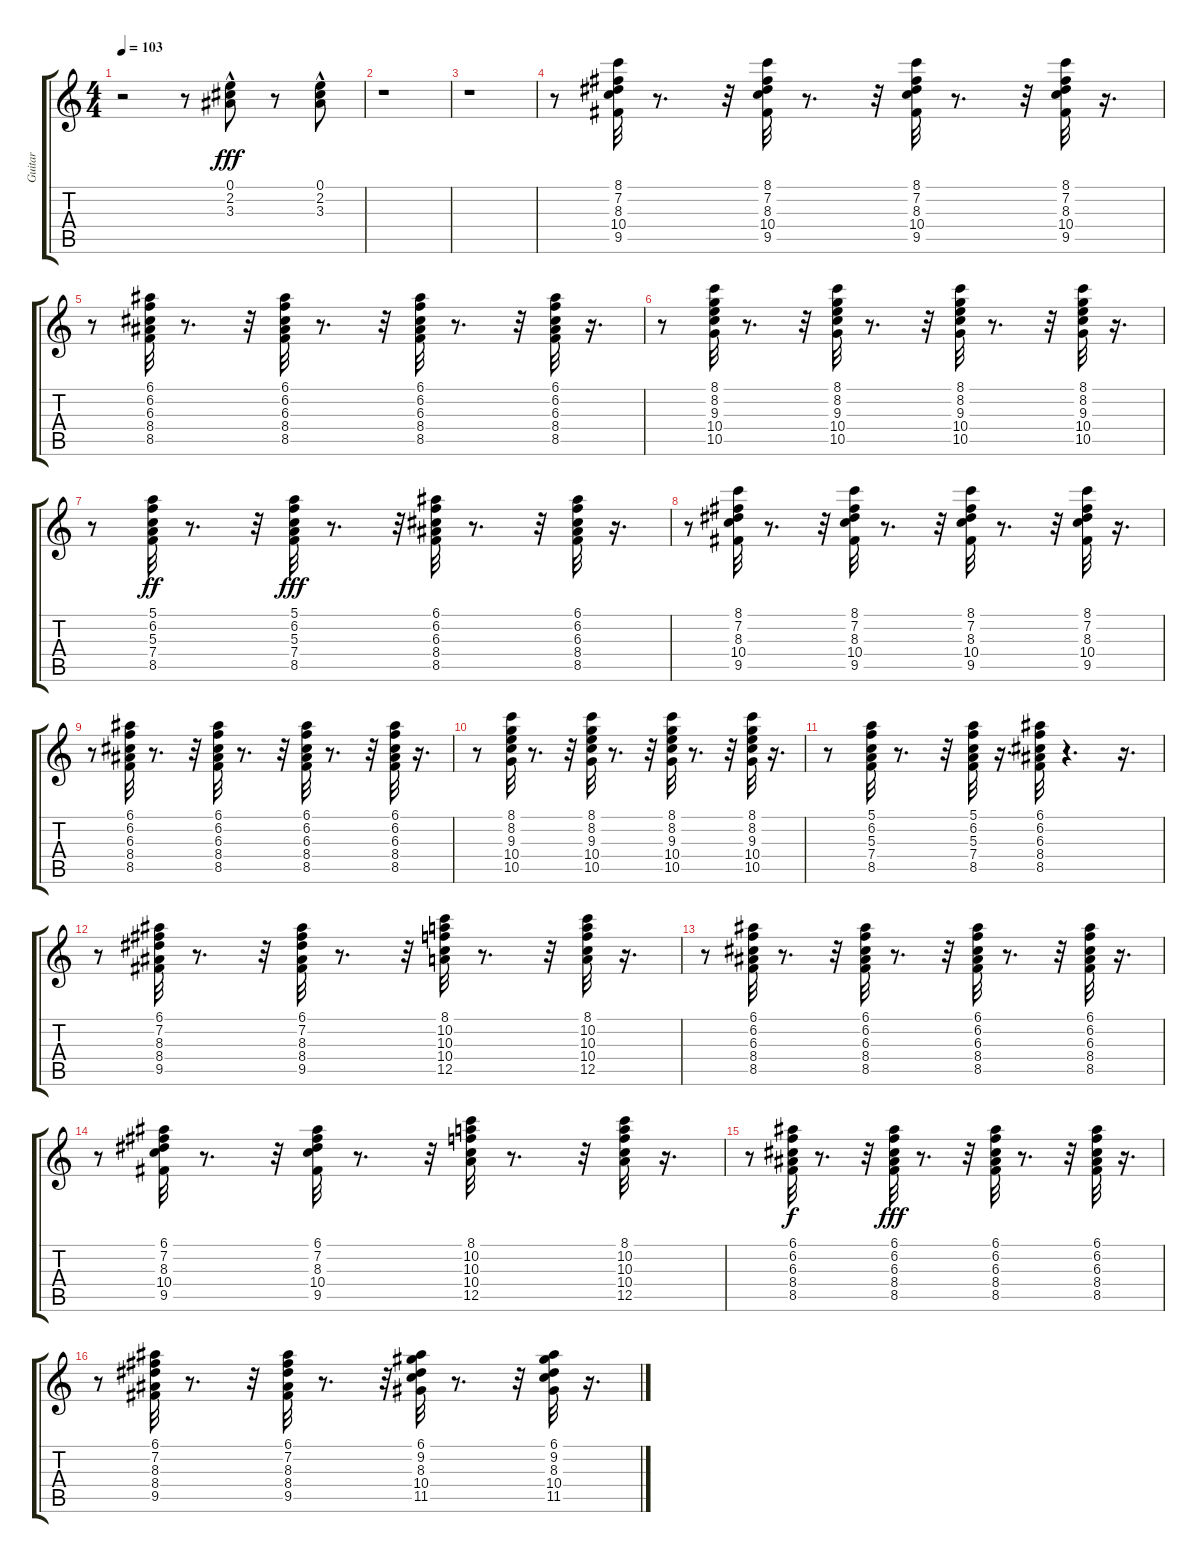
\track ("Guitar" "Guitar") {instrument acousticguitarsteel}
\staff {score tabs}
\tuning (E4 B3 G3 D3 A2 E2) {hide}
\ts (4 4)
\tempo 103
\clef g2
\ks c
r.2{dy fff} r.8 (0.1 2.2{hac} 3.3{hac}).8 r.8 (0.1 2.2 3.3{hac}).8 |
r.1 |
r.1 |
r.8 (8.1 7.2 8.3 10.4 9.5).32 r.8{d} r.32 (8.1 7.2 8.3 10.4 9.5).32 r.8{d} r.32 (8.1 7.2 8.3 10.4 9.5).32 r.8{d} r.32 (8.1 7.2 8.3 10.4 9.5).32 r.16{d} |
r.8 (6.1 6.2 6.3 8.4 8.5).32 r.8{d} r.32 (6.1 6.2 6.3 8.4 8.5).32 r.8{d} r.32 (6.1 6.2 6.3 8.4 8.5).32 r.8{d} r.32 (6.1 6.2 6.3 8.4 8.5).32 r.16{d} |
r.8 (8.1 8.2 9.3 10.4 10.5).32 r.8{d} r.32 (8.1 8.2 9.3 10.4 10.5).32 r.8{d} r.32 (8.1 8.2 9.3 10.4 10.5).32 r.8{d} r.32 (8.1 8.2 9.3 10.4 10.5).32 r.16{d} |
r.8 (5.1 6.2 5.3 7.4 8.5).32{dy ff} r.8{d} r.32 (5.1 6.2 5.3 7.4 8.5).32{dy fff} r.8{d} r.32 (6.1 6.2 6.3 8.4 8.5).32 r.8{d} r.32 (6.1 6.2 6.3 8.4 8.5).32 r.16{d} |
r.8 (8.1 7.2 8.3 10.4 9.5).32 r.8{d} r.32 (8.1 7.2 8.3 10.4 9.5).32 r.8{d} r.32 (8.1 7.2 8.3 10.4 9.5).32 r.8{d} r.32 (8.1 7.2 8.3 10.4 9.5).32 r.16{d} |
r.8 (6.1 6.2 6.3 8.4 8.5).32 r.8{d} r.32 (6.1 6.2 6.3 8.4 8.5).32 r.8{d} r.32 (6.1 6.2 6.3 8.4 8.5).32 r.8{d} r.32 (6.1 6.2 6.3 8.4 8.5).32 r.16{d} |
r.8 (8.1 8.2 9.3 10.4 10.5).32 r.8{d} r.32 (8.1 8.2 9.3 10.4 10.5).32 r.8{d} r.32 (8.1 8.2 9.3 10.4 10.5).32 r.8{d} r.32 (8.1 8.2 9.3 10.4 10.5).32 r.16{d} |
r.8 (5.1 6.2 5.3 7.4 8.5).32 r.8{d} r.32 (5.1 6.2 5.3 7.4 8.5).32 r.16{d} (6.1 6.2 6.3 8.4 8.5).32 r.4{d} r.16{d} |
r.8 (6.1 7.2 8.3 8.4 9.5).32 r.8{d} r.32 (6.1 7.2 8.3 8.4 9.5).32 r.8{d} r.32 (8.1 10.2 10.3 10.4 12.5).32 r.8{d} r.32 (8.1 10.2 10.3 10.4 12.5).32 r.16{d} |
r.8 (6.1 6.2 6.3 8.4 8.5).32 r.8{d} r.32 (6.1 6.2 6.3 8.4 8.5).32 r.8{d} r.32 (6.1 6.2 6.3 8.4 8.5).32 r.8{d} r.32 (6.1 6.2 6.3 8.4 8.5).32 r.16{d} |
r.8 (6.1 7.2 8.3 10.4 9.5).32 r.8{d} r.32 (6.1 7.2 8.3 10.4 9.5).32 r.8{d} r.32 (8.1 10.2 10.3 10.4 12.5).32 r.8{d} r.32 (8.1 10.2 10.3 10.4 12.5).32 r.16{d} |
r.8 (6.1 6.2 6.3 8.4 8.5).32{dy f} r.8{d} r.32 (6.1 6.2 6.3 8.4 8.5).32{dy fff} r.8{d} r.32 (6.1 6.2 6.3 8.4 8.5).32 r.8{d} r.32 (6.1 6.2 6.3 8.4 8.5).32 r.16{d} |
r.8 (6.1 7.2 8.3 8.4 9.5).32 r.8{d} r.32 (6.1 7.2 8.3 8.4 9.5).32 r.8{d} r.32 (6.1 9.2 8.3 10.4 11.5).32 r.8{d} r.32 (6.1 9.2 8.3 10.4 11.5).32 r.16{d}
